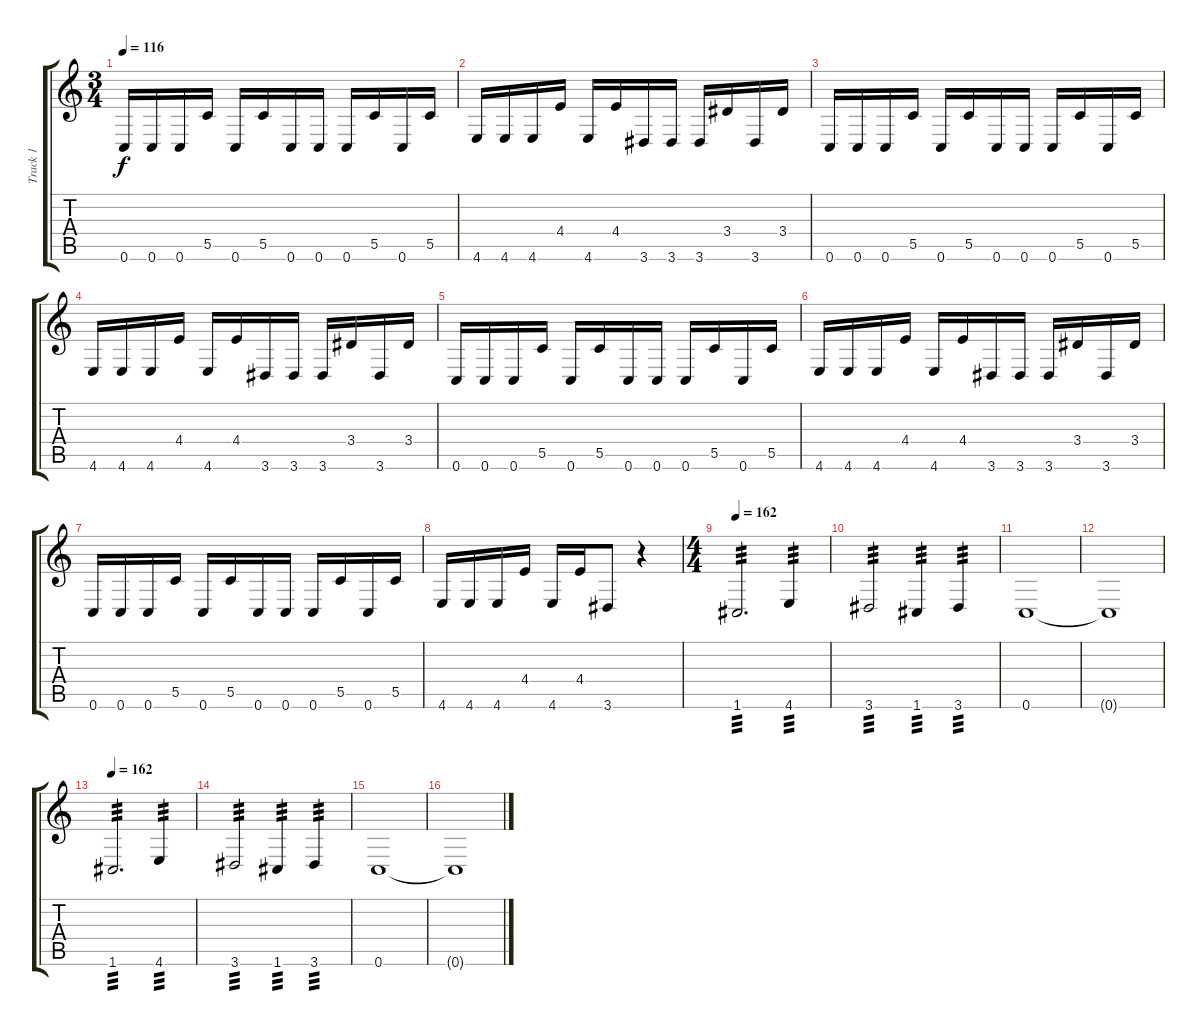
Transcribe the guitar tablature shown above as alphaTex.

\track ("Track 1" "Track 1") {instrument distortionguitar}
\staff {score tabs}
\tuning (D4 A3 F3 C3 G2 C2) {hide}
\ts (3 4)
\tempo 116
\clef g2
\ks c
0.6.16{dy f} 0.6.16 0.6.16 5.5.16 0.6.16 5.5.16 0.6.16 0.6.16 0.6.16 5.5.16 0.6.16 5.5.16 |
4.6.16 4.6.16 4.6.16 4.4.16 4.6.16 4.4.16 3.6.16 3.6.16 3.6.16 3.4.16 3.6.16 3.4.16 |
0.6.16 0.6.16 0.6.16 5.5.16 0.6.16 5.5.16 0.6.16 0.6.16 0.6.16 5.5.16 0.6.16 5.5.16 |
4.6.16 4.6.16 4.6.16 4.4.16 4.6.16 4.4.16 3.6.16 3.6.16 3.6.16 3.4.16 3.6.16 3.4.16 |
0.6.16 0.6.16 0.6.16 5.5.16 0.6.16 5.5.16 0.6.16 0.6.16 0.6.16 5.5.16 0.6.16 5.5.16 |
4.6.16 4.6.16 4.6.16 4.4.16 4.6.16 4.4.16 3.6.16 3.6.16 3.6.16 3.4.16 3.6.16 3.4.16 |
0.6.16 0.6.16 0.6.16 5.5.16 0.6.16 5.5.16 0.6.16 0.6.16 0.6.16 5.5.16 0.6.16 5.5.16 |
4.6.16 4.6.16 4.6.16 4.4.16 4.6.16 4.4.16 3.6.8 r.4 |
\ts (4 4)
\tempo 162
1.6.2{d tp 3} 4.6.4{tp 3} |
3.6.2{tp 3} 1.6.4{tp 3} 3.6.4{tp 3} |
0.6.1 |
0.6{t}.1 |
\tempo 162
1.6.2{d tp 3} 4.6.4{tp 3} |
3.6.2{tp 3} 1.6.4{tp 3} 3.6.4{tp 3} |
0.6.1 |
0.6{t}.1
